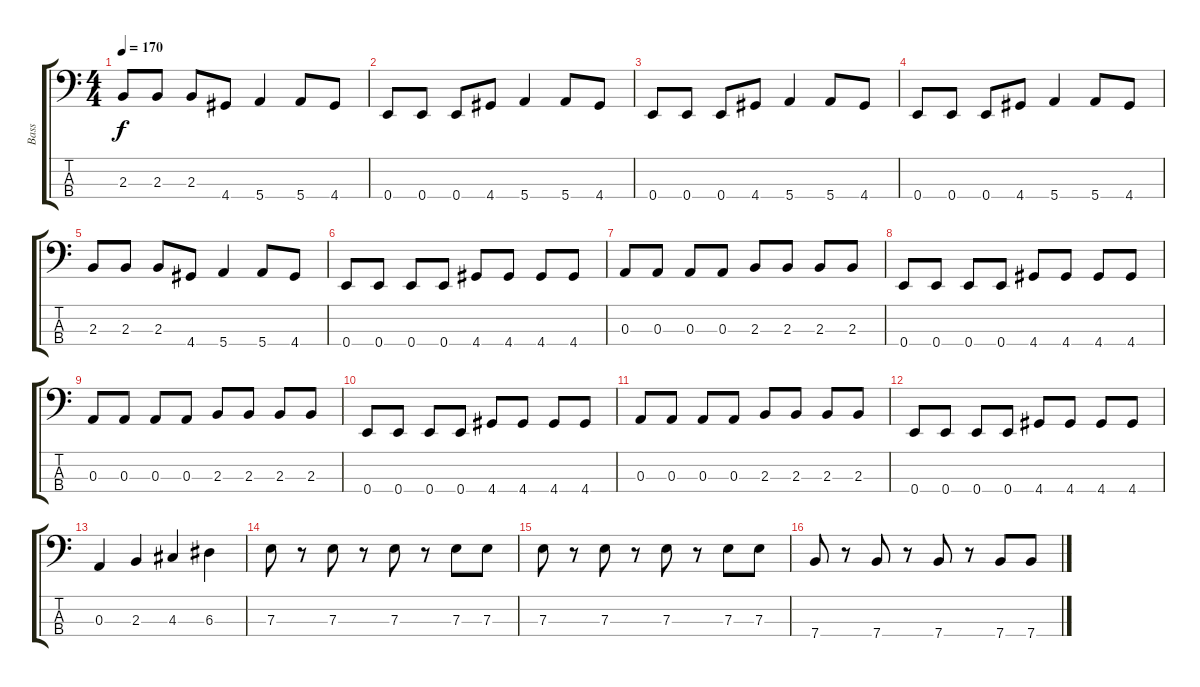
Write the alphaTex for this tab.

\track ("Bass" "Bass") {instrument electricbasspick}
\staff {score tabs}
\tuning (G2 D2 A1 E1) {hide}
\ts (4 4)
\tempo 170
\clef f4
\ks c
2.3.8{dy f} 2.3.8 2.3.8 4.4.8 5.4.4 5.4.8 4.4.8 |
0.4.8 0.4.8 0.4.8 4.4.8 5.4.4 5.4.8 4.4.8 |
0.4.8 0.4.8 0.4.8 4.4.8 5.4.4 5.4.8 4.4.8 |
0.4.8 0.4.8 0.4.8 4.4.8 5.4.4 5.4.8 4.4.8 |
2.3.8 2.3.8 2.3.8 4.4.8 5.4.4 5.4.8 4.4.8 |
0.4.8 0.4.8 0.4.8 0.4.8 4.4.8 4.4.8 4.4.8 4.4.8 |
0.3.8 0.3.8 0.3.8 0.3.8 2.3.8 2.3.8 2.3.8 2.3.8 |
0.4.8 0.4.8 0.4.8 0.4.8 4.4.8 4.4.8 4.4.8 4.4.8 |
0.3.8 0.3.8 0.3.8 0.3.8 2.3.8 2.3.8 2.3.8 2.3.8 |
0.4.8 0.4.8 0.4.8 0.4.8 4.4.8 4.4.8 4.4.8 4.4.8 |
0.3.8 0.3.8 0.3.8 0.3.8 2.3.8 2.3.8 2.3.8 2.3.8 |
0.4.8 0.4.8 0.4.8 0.4.8 4.4.8 4.4.8 4.4.8 4.4.8 |
0.3.4 2.3.4 4.3.4 6.3.4 |
7.3.8 r.8 7.3.8 r.8 7.3.8 r.8 7.3.8 7.3.8 |
7.3.8 r.8 7.3.8 r.8 7.3.8 r.8 7.3.8 7.3.8 |
7.4.8 r.8 7.4.8 r.8 7.4.8 r.8 7.4.8 7.4.8
